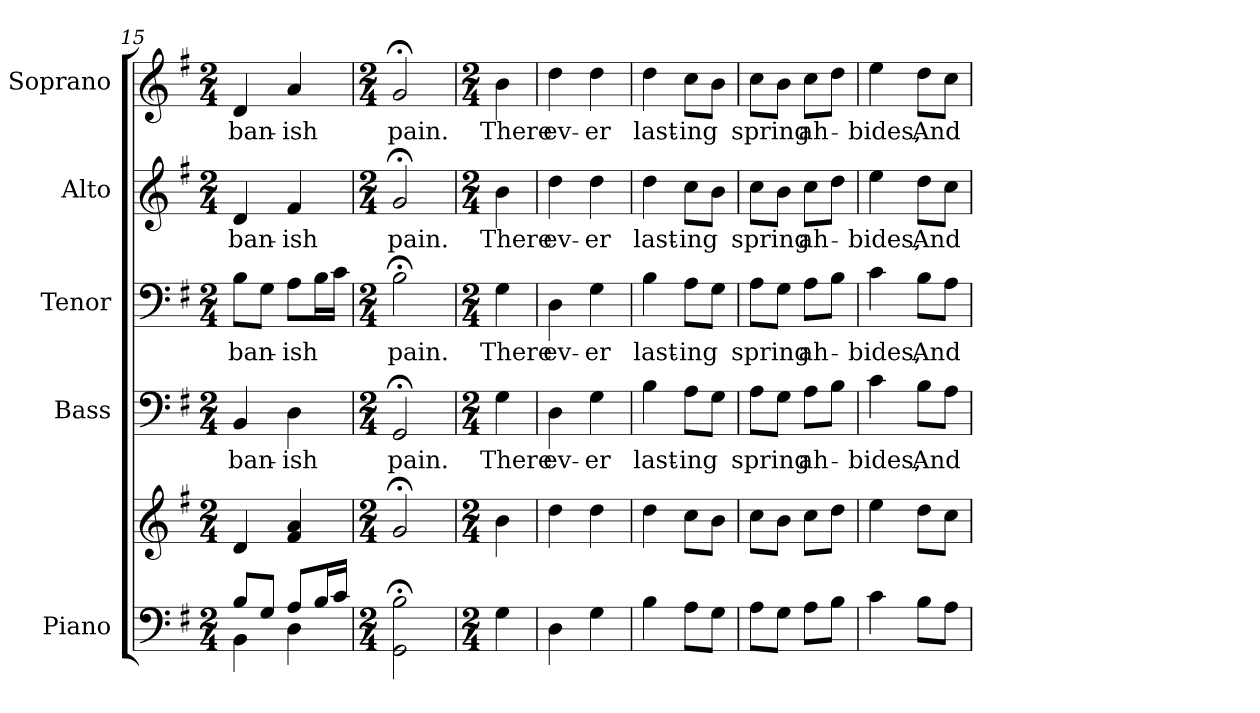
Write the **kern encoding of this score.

**kern	**kern	**kern	**text	**kern	**text	**kern	**text	**kern	**text
*part5	*part5	*part4	*part4	*part3	*part3	*part2	*part2	*part1	*part1
*staff6	*staff5	*staff4	*staff4	*staff3	*staff3	*staff2	*staff2	*staff1	*staff1
*I"Piano	*	*I"Bass	*	*I"Tenor	*	*I"Alto	*	*I"Soprano	*
*I'Pno.	*	*I'B.	*	*I'T.	*	*I'A.	*	*I'S.	*
!!LO:PB:g=z
*clefF4	*clefG2	*clefF4	*	*clefF4	*	*clefG2	*	*clefG2	*
*k[f#]	*k[f#]	*k[f#]	*	*k[f#]	*	*k[f#]	*	*k[f#]	*
*G:	*G:	*G:	*	*G:	*	*G:	*	*G:	*
*M2/4	*M2/4	*M2/4	*	*M2/4	*	*M2/4	*	*M2/4	*
=15	=15	=15	=15	=15	=15	=15	=15	=15	=15
*^	*	*	*	*	*	*	*	*	*
!	!	!	!	!LO:LY:b:color=#000000	!	!	!	!	!	!
!	!	!	!	!	!	!LO:LY:b:color=#000000	!	!	!	!
!	!	!	!	!	!	!	!	!LO:LY:b:color=#000000	!	!
!	!	!	!	!	!	!	!	!	!	!LO:LY:b:color=#000000
8Bi/L	4BBi\	4di/	4BBi/	ban-	8Bi\L	ban-	4di/	ban-	4di/	ban-
8Gi/J	.	.	.	.	8Gi\J	.	.	.	.	.
!	!	!	!	!LO:LY:b:color=#000000	!	!	!	!	!	!
!	!	!	!	!	!	!LO:LY:b:color=#000000	!	!	!	!
!	!	!	!	!	!	!	!	!LO:LY:b:color=#000000	!	!
!	!	!	!	!	!	!	!	!	!	!LO:LY:b:color=#000000
8Ai/L	4Di\	4f#i/ 4ai	4Di\	-ish	8Ai\L	-ish	4f#i/	-ish	4ai/	-ish
16Bi/L	.	.	.	.	16Bi\L	.	.	.	.	.
16ci/JJ	.	.	.	.	16ci\JJ	.	.	.	.	.
=16	=16	=16	=16	=16	=16	=16	=16	=16	=16	=16
*M2/4	*	*M2/4	*M2/4	*	*M2/4	*	*M2/4	*	*M2/4	*
*	*	*^	*	*	*	*	*	*	*	*
!	!	!	!	!	!LO:LY:b:color=#000000	!	!	!	!	!	!
!	!	!	!	!	!	!	!LO:LY:b:color=#000000	!	!	!	!
!	!	!	!	!	!	!	!	!	!LO:LY:b:color=#000000	!	!
!	!	!	!	!	!	!	!	!	!	!	!LO:LY:b:color=#000000
2GGi\; 2Bi;	2ryy	2g;i/	2ryy	2GG;i/	pain.	2B;i\	pain.	2g;i/	pain.	2g;i/	pain.
=17	=17	=17	=17	=17	=17	=17	=17	=17	=17	=17	=17
*M2/4	*	*M2/4	*	*M2/4	*	*M2/4	*	*M2/4	*	*M2/4	*
!	!	!	!	!	!LO:LY:b:color=#000000	!	!	!	!	!	!
!	!	!	!	!	!	!	!LO:LY:b:color=#000000	!	!	!	!
!	!	!	!	!	!	!	!	!	!LO:LY:b:color=#000000	!	!
!	!	!	!	!	!	!	!	!	!	!	!LO:LY:b:color=#000000
4Gi\	4ryy	4bi\	4ryy	4Gi\	There	4Gi\	There	4bi\	There	4bi\	There
*v	*v	*	*	*	*	*	*	*	*	*	*
*	*v	*v	*	*	*	*	*	*	*	*
=18	=18	=18	=18	=18	=18	=18	=18	=18	=18
*^	*^	*	*	*	*	*	*	*	*
!	!	!	!	!	!LO:LY:b:color=#000000	!	!	!	!	!	!
*v	*v	*	*	*	*	*	*	*	*	*	*
*	*v	*v	*	*	*	*	*	*	*	*
*^	*^	*	*	*	*	*	*	*	*
!	!	!	!	!	!	!	!LO:LY:b:color=#000000	!	!	!	!
*v	*v	*	*	*	*	*	*	*	*	*	*
*	*v	*v	*	*	*	*	*	*	*	*
*^	*^	*	*	*	*	*	*	*	*
!	!	!	!	!	!	!	!	!	!LO:LY:b:color=#000000	!	!
*v	*v	*	*	*	*	*	*	*	*	*	*
*	*v	*v	*	*	*	*	*	*	*	*
*^	*^	*	*	*	*	*	*	*	*
!	!	!	!	!	!	!	!	!	!	!	!LO:LY:b:color=#000000
*v	*v	*	*	*	*	*	*	*	*	*	*
*	*v	*v	*	*	*	*	*	*	*	*
4Di\	4ddi\	4Di\	ev-	4Di\	ev-	4ddi\	ev-	4ddi\	ev-
!	!	!	!LO:LY:b:color=#000000	!	!	!	!	!	!
!	!	!	!	!	!LO:LY:b:color=#000000	!	!	!	!
!	!	!	!	!	!	!	!LO:LY:b:color=#000000	!	!
!	!	!	!	!	!	!	!	!	!LO:LY:b:color=#000000
4Gi\	4ddi\	4Gi\	-er	4Gi\	-er	4ddi\	-er	4ddi\	-er
=19	=19	=19	=19	=19	=19	=19	=19	=19	=19
!	!	!	!LO:LY:b:color=#000000	!	!	!	!	!	!
!	!	!	!	!	!LO:LY:b:color=#000000	!	!	!	!
!	!	!	!	!	!	!	!LO:LY:b:color=#000000	!	!
!	!	!	!	!	!	!	!	!	!LO:LY:b:color=#000000
4Bi\	4ddi\	4Bi\	last-	4Bi\	last-	4ddi\	last-	4ddi\	last-
!	!	!	!LO:LY:b:color=#000000	!	!	!	!	!	!
!	!	!	!	!	!LO:LY:b:color=#000000	!	!	!	!
!	!	!	!	!	!	!	!LO:LY:b:color=#000000	!	!
!	!	!	!	!	!	!	!	!	!LO:LY:b:color=#000000
8Ai\L	8cci\L	8Ai\L	-ing	8Ai\L	-ing	8cci\L	-ing	8cci\L	-ing
8Gi\J	8bi\J	8Gi\J	.	8Gi\J	.	8bi\J	.	8bi\J	.
!!LO:PB:g=z
=20	=20	=20	=20	=20	=20	=20	=20	=20	=20
!	!	!	!LO:LY:b:color=#000000	!	!	!	!	!	!
!	!	!	!	!	!LO:LY:b:color=#000000	!	!	!	!
!	!	!	!	!	!	!	!LO:LY:b:color=#000000	!	!
!	!	!	!	!	!	!	!	!	!LO:LY:b:color=#000000
8Ai\L	8cci\L	8Ai\L	spring	8Ai\L	spring	8cci\L	spring	8cci\L	spring
8Gi\J	8bi\J	8Gi\J	.	8Gi\J	.	8bi\J	.	8bi\J	.
!	!	!	!LO:LY:b:color=#000000	!	!	!	!	!	!
!	!	!	!	!	!LO:LY:b:color=#000000	!	!	!	!
!	!	!	!	!	!	!	!LO:LY:b:color=#000000	!	!
!	!	!	!	!	!	!	!	!	!LO:LY:b:color=#000000
8Ai\L	8cci\L	8Ai\L	ah-	8Ai\L	ah-	8cci\L	ah-	8cci\L	ah-
8Bi\J	8ddi\J	8Bi\J	.	8Bi\J	.	8ddi\J	.	8ddi\J	.
=21	=21	=21	=21	=21	=21	=21	=21	=21	=21
!	!	!	!LO:LY:b:color=#000000	!	!	!	!	!	!
!	!	!	!	!	!LO:LY:b:color=#000000	!	!	!	!
!	!	!	!	!	!	!	!LO:LY:b:color=#000000	!	!
!	!	!	!	!	!	!	!	!	!LO:LY:b:color=#000000
4ci\	4eei\	4ci\	-bides,	4ci\	-bides,	4eei\	-bides,	4eei\	-bides,
!	!	!	!LO:LY:b:color=#000000	!	!	!	!	!	!
!	!	!	!	!	!LO:LY:b:color=#000000	!	!	!	!
!	!	!	!	!	!	!	!LO:LY:b:color=#000000	!	!
!	!	!	!	!	!	!	!	!	!LO:LY:b:color=#000000
8Bi\L	8ddi\L	8Bi\L	And	8Bi\L	And	8ddi\L	And	8ddi\L	And
8Ai\J	8cci\J	8Ai\J	.	8Ai\J	.	8cci\J	.	8cci\J	.
=	=	=	=	=	=	=	=	=	=
*-	*-	*-	*-	*-	*-	*-	*-	*-	*-
